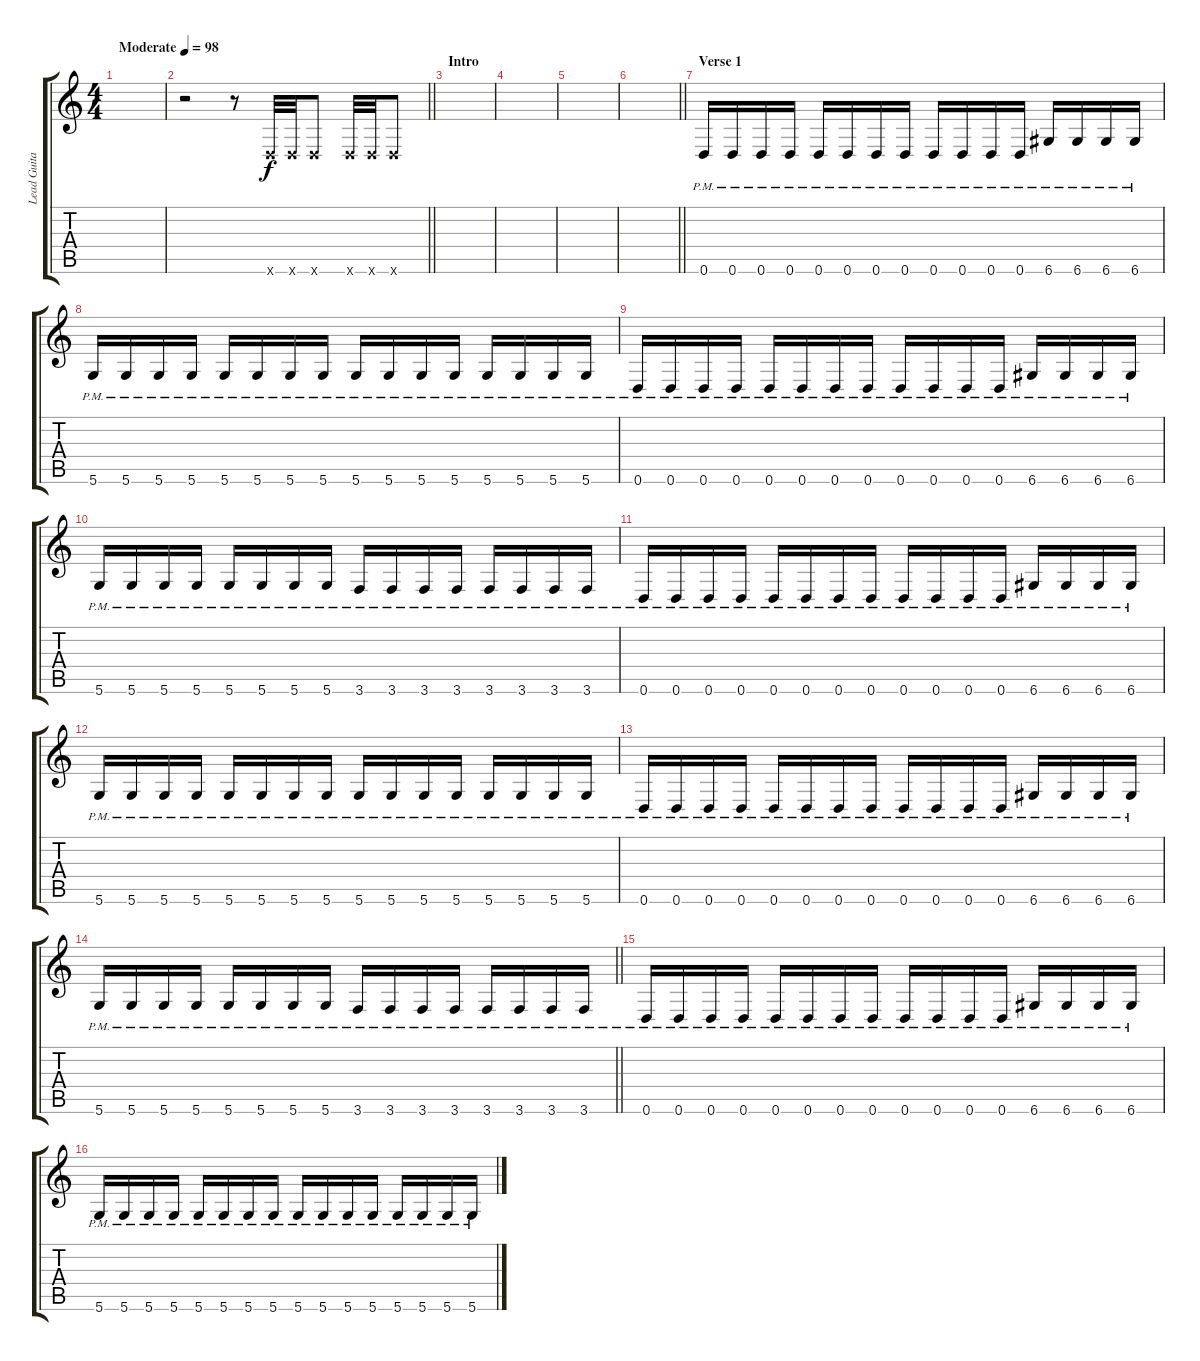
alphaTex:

\track ("Lead Guitar " "Lead Guita") {instrument distortionguitar bank 32}
\staff {score tabs}
\tuning (D4 A3 F3 C3 G2 D2) {hide}
\ts (4 4)
\tempo (98 "Moderate")
\clef g2
\ks c
|
\barLineRight lightlight
r.2 r.8 0.6{x}.32 0.6{x}.32 0.6{x}.8 0.6{x}.32 0.6{x}.32 0.6{x}.8 |
\section ("" "Intro")
|
|
|
\barLineRight lightlight
|
\section ("" "Verse 1")
0.6{pm}.16 0.6{pm}.16 0.6{pm}.16 0.6{pm}.16 0.6{pm}.16 0.6{pm}.16 0.6{pm}.16 0.6{pm}.16 0.6{pm}.16 0.6{pm}.16 0.6{pm}.16 0.6{pm}.16 6.6{pm}.16 6.6{pm}.16 6.6{pm}.16 6.6{pm}.16 |
5.6{pm}.16 5.6{pm}.16 5.6{pm}.16 5.6{pm}.16 5.6{pm}.16 5.6{pm}.16 5.6{pm}.16 5.6{pm}.16 5.6{pm}.16 5.6{pm}.16 5.6{pm}.16 5.6{pm}.16 5.6{pm}.16 5.6{pm}.16 5.6{pm}.16 5.6{pm}.16 |
0.6{pm}.16 0.6{pm}.16 0.6{pm}.16 0.6{pm}.16 0.6{pm}.16 0.6{pm}.16 0.6{pm}.16 0.6{pm}.16 0.6{pm}.16 0.6{pm}.16 0.6{pm}.16 0.6{pm}.16 6.6{pm}.16 6.6{pm}.16 6.6{pm}.16 6.6{pm}.16 |
5.6{pm}.16 5.6{pm}.16 5.6{pm}.16 5.6{pm}.16 5.6{pm}.16 5.6{pm}.16 5.6{pm}.16 5.6{pm}.16 3.6{pm}.16 3.6{pm}.16 3.6{pm}.16 3.6{pm}.16 3.6{pm}.16 3.6{pm}.16 3.6{pm}.16 3.6{pm}.16 |
0.6{pm}.16 0.6{pm}.16 0.6{pm}.16 0.6{pm}.16 0.6{pm}.16 0.6{pm}.16 0.6{pm}.16 0.6{pm}.16 0.6{pm}.16 0.6{pm}.16 0.6{pm}.16 0.6{pm}.16 6.6{pm}.16 6.6{pm}.16 6.6{pm}.16 6.6{pm}.16 |
5.6{pm}.16 5.6{pm}.16 5.6{pm}.16 5.6{pm}.16 5.6{pm}.16 5.6{pm}.16 5.6{pm}.16 5.6{pm}.16 5.6{pm}.16 5.6{pm}.16 5.6{pm}.16 5.6{pm}.16 5.6{pm}.16 5.6{pm}.16 5.6{pm}.16 5.6{pm}.16 |
0.6{pm}.16 0.6{pm}.16 0.6{pm}.16 0.6{pm}.16 0.6{pm}.16 0.6{pm}.16 0.6{pm}.16 0.6{pm}.16 0.6{pm}.16 0.6{pm}.16 0.6{pm}.16 0.6{pm}.16 6.6{pm}.16 6.6{pm}.16 6.6{pm}.16 6.6{pm}.16 |
\barLineRight lightlight
5.6{pm}.16 5.6{pm}.16 5.6{pm}.16 5.6{pm}.16 5.6{pm}.16 5.6{pm}.16 5.6{pm}.16 5.6{pm}.16 3.6{pm}.16 3.6{pm}.16 3.6{pm}.16 3.6{pm}.16 3.6{pm}.16 3.6{pm}.16 3.6{pm}.16 3.6{pm}.16 |
0.6{pm}.16 0.6{pm}.16 0.6{pm}.16 0.6{pm}.16 0.6{pm}.16 0.6{pm}.16 0.6{pm}.16 0.6{pm}.16 0.6{pm}.16 0.6{pm}.16 0.6{pm}.16 0.6{pm}.16 6.6{pm}.16 6.6{pm}.16 6.6{pm}.16 6.6{pm}.16 |
5.6{pm}.16 5.6{pm}.16 5.6{pm}.16 5.6{pm}.16 5.6{pm}.16 5.6{pm}.16 5.6{pm}.16 5.6{pm}.16 5.6{pm}.16 5.6{pm}.16 5.6{pm}.16 5.6{pm}.16 5.6{pm}.16 5.6{pm}.16 5.6{pm}.16 5.6{pm}.16
